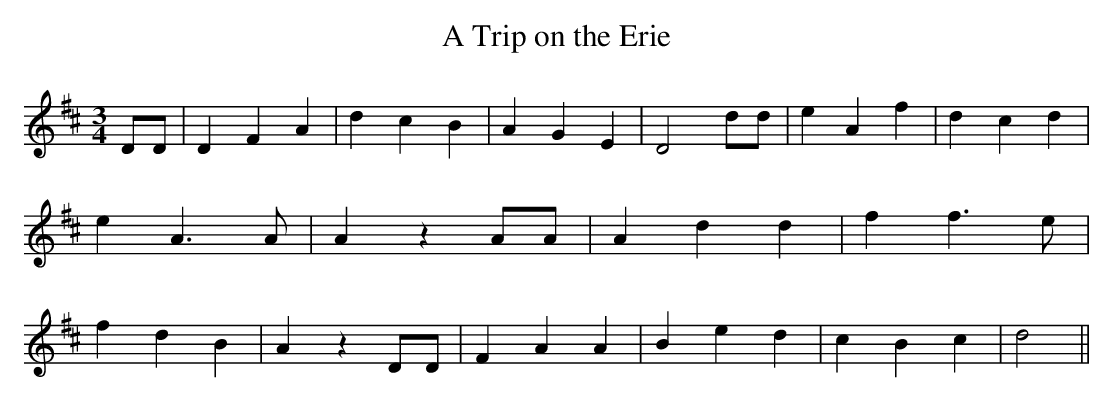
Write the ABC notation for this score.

X:1
T:A Trip on the Erie
M:3/4
L:1/4
K:D
 D/2D/2| D F A| d c B| A G E| D2 d/2d/2| e A f| d c d| e A3/2 A/2|\
 A z A/2A/2| A d d| f f3/2 e/2| f d B| A z D/2D/2| F A A| B e d| c B c|\
 d2||
